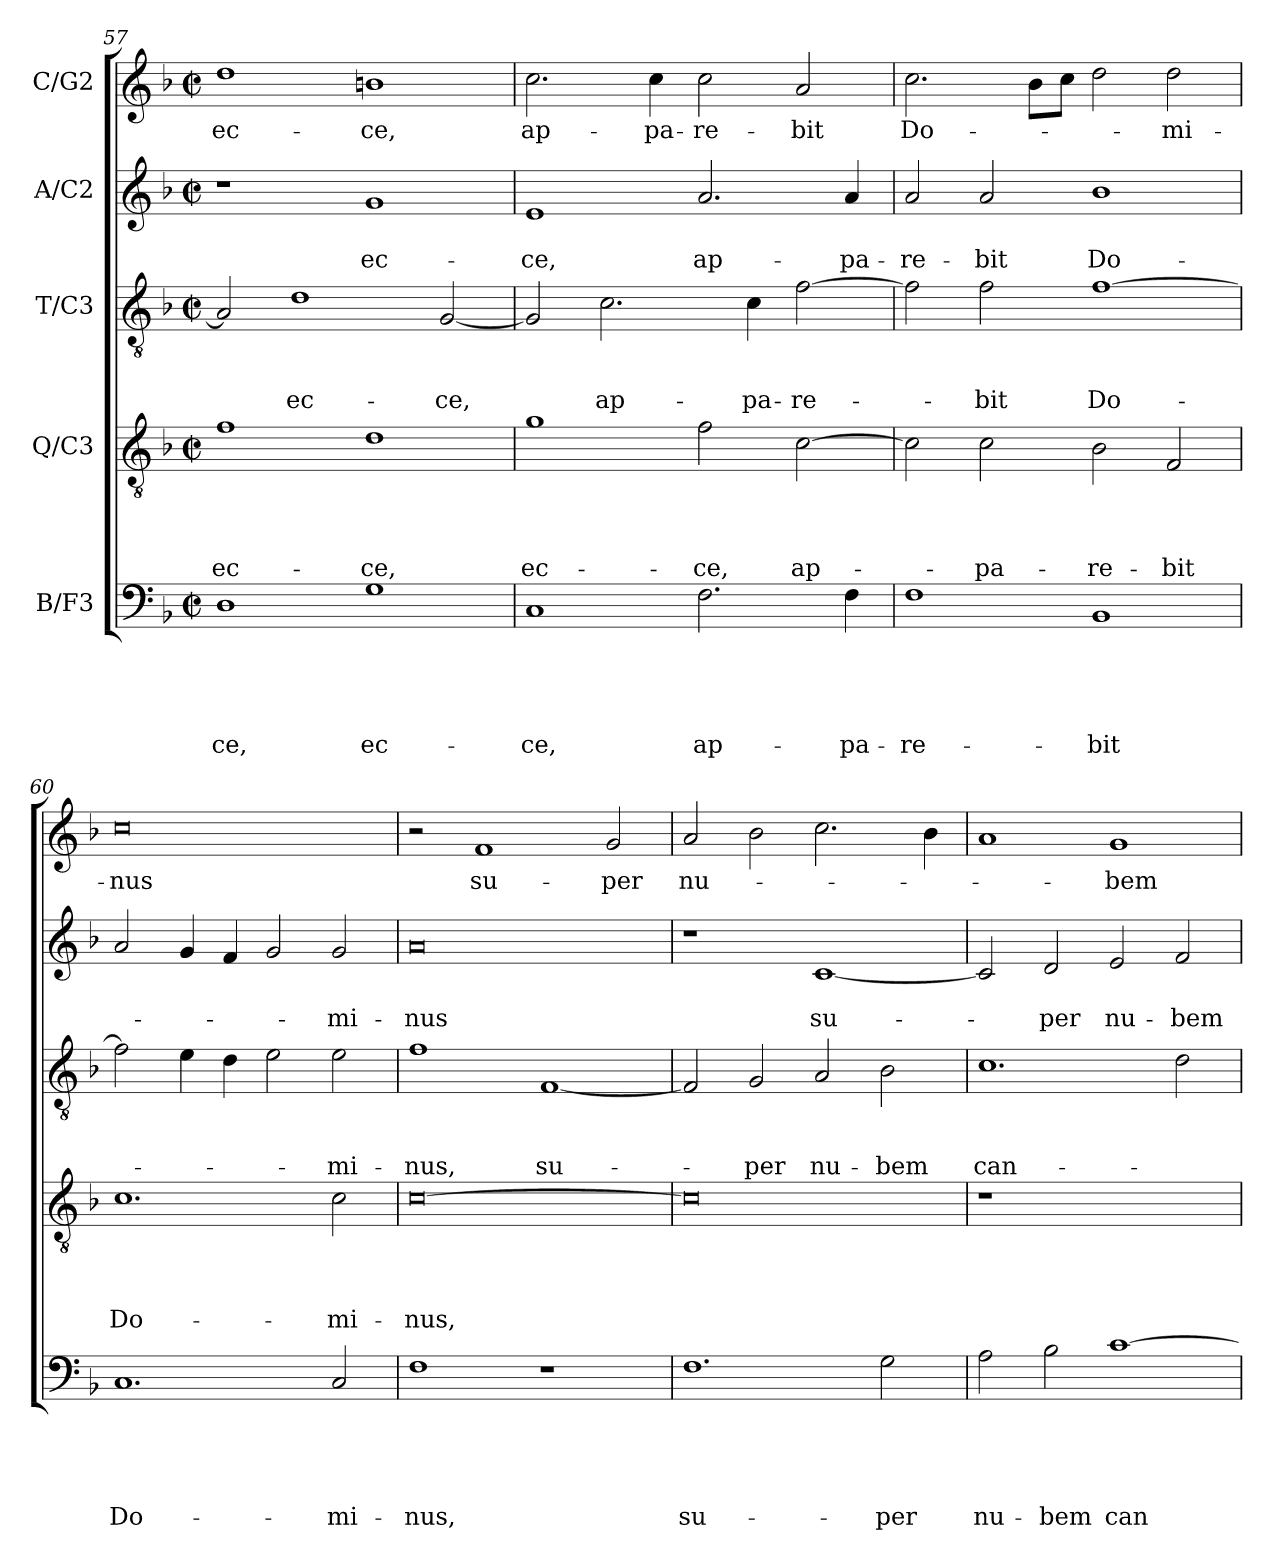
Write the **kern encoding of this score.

**kern	**text	**text	**text	**text	**text	**kern	**text	**text	**text	**text	**kern	**text	**text	**text	**kern	**text	**text	**kern	**text
*part5	*part5	*part5	*part5	*part5	*part5	*part4	*part4	*part4	*part4	*part4	*part3	*part3	*part3	*part3	*part2	*part2	*part2	*part1	*part1
*staff5	*staff5	*staff5	*staff5	*staff5	*staff5	*staff4	*staff4	*staff4	*staff4	*staff4	*staff3	*staff3	*staff3	*staff3	*staff2	*staff2	*staff2	*staff1	*staff1
*I"B/F3	*	*	*	*	*	*I"Q/C3	*	*	*	*	*I"T/C3	*	*	*	*I"A/C2	*	*	*I"C/G2	*
*clefF4	*	*	*	*	*	*clefGv2	*	*	*	*	*clefGv2	*	*	*	*clefG2	*	*	*clefG2	*
*k[b-]	*	*	*	*	*	*k[b-]	*	*	*	*	*k[b-]	*	*	*	*k[b-]	*	*	*k[b-]	*
*F:	*	*	*	*	*	*F:	*	*	*	*	*F:	*	*	*	*F:	*	*	*F:	*
*M2/2	*	*	*	*	*	*M2/2	*	*	*	*	*M2/2	*	*	*	*M2/2	*	*	*M2/2	*
*met(c|)	*	*	*	*	*	*met(c|)	*	*	*	*	*met(c|)	*	*	*	*met(c|)	*	*	*met(c|)	*
=57	=57	=57	=57	=57	=57	=57	=57	=57	=57	=57	=57	=57	=57	=57	=57	=57	=57	=57	=57
!	!	!	!	!	!LO:LY:b	!	!	!	!	!LO:LY:b	!	!	!	!	!	!	!	!	!LO:LY:b
1D	.	.	.	.	-ce,	1f	.	.	.	ec-	2A/]	.	.	.	1r	.	.	1dd	ec-
!	!	!	!	!	!	!	!	!	!	!	!	!	!	!LO:LY:b	!	!	!	!	!
.	.	.	.	.	.	.	.	.	.	.	1d	.	.	ec-	.	.	.	.	.
!	!	!	!	!	!LO:LY:b	!	!	!	!	!LO:LY:b	!	!	!	!	!	!	!LO:LY:b	!	!LO:LY:b
1G	.	.	.	.	ec-	1d	.	.	.	-ce,	.	.	.	.	1g	.	ec-	1bn	-ce,
!	!	!	!	!	!	!	!	!	!	!	!	!	!	!LO:LY:b	!	!	!	!	!
.	.	.	.	.	.	.	.	.	.	.	[2G/	.	.	-ce,	.	.	.	.	.
=58	=58	=58	=58	=58	=58	=58	=58	=58	=58	=58	=58	=58	=58	=58	=58	=58	=58	=58	=58
!	!	!	!	!	!LO:LY:b	!	!	!	!	!LO:LY:b	!	!	!	!	!	!	!LO:LY:b	!	!LO:LY:b
1C	.	.	.	.	-ce,	1g	.	.	.	ec-	2G/]	.	.	.	1e	.	-ce,	2.cc\	ap-
!	!	!	!	!	!	!	!	!	!	!	!	!	!	!LO:LY:b	!	!	!	!	!
.	.	.	.	.	.	.	.	.	.	.	2.c\	.	.	ap-	.	.	.	.	.
!	!	!	!	!	!	!	!	!	!	!	!	!	!	!	!	!	!	!	!LO:LY:b
.	.	.	.	.	.	.	.	.	.	.	.	.	.	.	.	.	.	4cc\	-pa-
!	!	!	!	!	!LO:LY:b	!	!	!	!	!LO:LY:b	!	!	!	!	!	!	!LO:LY:b	!	!LO:LY:b
2.F\	.	.	.	.	ap-	2f\	.	.	.	-ce,	.	.	.	.	2.a/	.	ap-	2cc\	-re-
!	!	!	!	!	!	!	!	!	!	!	!	!	!	!LO:LY:b	!	!	!	!	!
.	.	.	.	.	.	.	.	.	.	.	4c\	.	.	-pa-	.	.	.	.	.
!	!	!	!	!	!	!	!	!	!	!LO:LY:b	!	!	!	!LO:LY:b	!	!	!	!	!LO:LY:b
.	.	.	.	.	.	[2c\	.	.	.	ap-	[2f\	.	.	-re-	.	.	.	2a/	-bit
!	!	!	!	!	!LO:LY:b	!	!	!	!	!	!	!	!	!	!	!	!LO:LY:b	!	!
4F\	.	.	.	.	-pa-	.	.	.	.	.	.	.	.	.	4a/	.	-pa-	.	.
=59	=59	=59	=59	=59	=59	=59	=59	=59	=59	=59	=59	=59	=59	=59	=59	=59	=59	=59	=59
!	!	!	!	!	!LO:LY:b	!	!	!	!	!	!	!	!	!	!	!	!LO:LY:b	!	!LO:LY:b
1F	.	.	.	.	-re-	2c\]	.	.	.	.	2f\]	.	.	.	2a/	.	-re-	2.cc\	Do-
!	!	!	!	!	!	!	!	!	!	!LO:LY:b	!	!	!	!LO:LY:b	!	!	!LO:LY:b	!	!
.	.	.	.	.	.	2c\	.	.	.	-pa-	2f\	.	.	-bit	2a/	.	-bit	.	.
.	.	.	.	.	.	.	.	.	.	.	.	.	.	.	.	.	.	8b-\L	.
.	.	.	.	.	.	.	.	.	.	.	.	.	.	.	.	.	.	8cc\J	.
!	!	!	!	!	!LO:LY:b	!	!	!	!	!LO:LY:b	!	!	!	!LO:LY:b	!	!	!LO:LY:b	!	!
1BB-	.	.	.	.	-bit	2B-\	.	.	.	-re-	[1f	.	.	Do-	1b-	.	Do-	2dd\	.
!	!	!	!	!	!	!	!	!	!	!LO:LY:b	!	!	!	!	!	!	!	!	!LO:LY:b
.	.	.	.	.	.	2F/	.	.	.	-bit	.	.	.	.	.	.	.	2dd\	-mi-
=60	=60	=60	=60	=60	=60	=60	=60	=60	=60	=60	=60	=60	=60	=60	=60	=60	=60	=60	=60
!	!	!	!	!	!LO:LY:b	!	!	!	!	!LO:LY:b	!	!	!	!	!	!	!	!	!LO:LY:b
1.C	.	.	.	.	Do-	1.c	.	.	.	Do-	2f\]	.	.	.	2a/	.	.	0cc	-nus
.	.	.	.	.	.	.	.	.	.	.	4e\	.	.	.	4g/	.	.	.	.
.	.	.	.	.	.	.	.	.	.	.	4d\	.	.	.	4f/	.	.	.	.
.	.	.	.	.	.	.	.	.	.	.	2e\	.	.	.	2g/	.	.	.	.
!	!	!	!	!	!LO:LY:b	!	!	!	!	!LO:LY:b	!	!	!	!LO:LY:b	!	!	!LO:LY:b	!	!
2C/	.	.	.	.	-mi-	2c\	.	.	.	-mi-	2e\	.	.	-mi-	2g/	.	-mi-	.	.
!!LO:PB:g=z
=61	=61	=61	=61	=61	=61	=61	=61	=61	=61	=61	=61	=61	=61	=61	=61	=61	=61	=61	=61
!	!	!	!	!	!LO:LY:b	!	!	!	!	!LO:LY:b	!	!	!	!LO:LY:b	!	!	!LO:LY:b	!	!
1F	.	.	.	.	-nus,	[0c	.	.	.	-nus,	1f	.	.	-nus,	0a	.	-nus	2r	.
!	!	!	!	!	!	!	!	!	!	!	!	!	!	!	!	!	!	!	!LO:LY:b
.	.	.	.	.	.	.	.	.	.	.	.	.	.	.	.	.	.	1f	su-
!	!	!	!	!	!	!	!	!	!	!	!	!	!	!LO:LY:b	!	!	!	!	!
1r	.	.	.	.	.	.	.	.	.	.	[1F	.	.	su-	.	.	.	.	.
!	!	!	!	!	!	!	!	!	!	!	!	!	!	!	!	!	!	!	!LO:LY:b
.	.	.	.	.	.	.	.	.	.	.	.	.	.	.	.	.	.	2g/	-per
=62	=62	=62	=62	=62	=62	=62	=62	=62	=62	=62	=62	=62	=62	=62	=62	=62	=62	=62	=62
!	!	!	!	!	!LO:LY:b	!	!	!	!	!	!	!	!	!	!	!	!	!	!LO:LY:b
1.F	.	.	.	.	su-	0c]	.	.	.	.	2F/]	.	.	.	1r	.	.	2a/	nu-
!	!	!	!	!	!	!	!	!	!	!	!	!	!	!LO:LY:b	!	!	!	!	!
.	.	.	.	.	.	.	.	.	.	.	2G/	.	.	-per	.	.	.	2b-\	.
!	!	!	!	!	!	!	!	!	!	!	!	!	!	!LO:LY:b	!	!	!LO:LY:b	!	!
.	.	.	.	.	.	.	.	.	.	.	2A/	.	.	nu-	[1c	.	su-	2.cc\	.
!	!	!	!	!	!LO:LY:b	!	!	!	!	!	!	!	!	!LO:LY:b	!	!	!	!	!
2G\	.	.	.	.	-per	.	.	.	.	.	2B-\	.	.	-bem	.	.	.	.	.
.	.	.	.	.	.	.	.	.	.	.	.	.	.	.	.	.	.	4b-\	.
=63	=63	=63	=63	=63	=63	=63	=63	=63	=63	=63	=63	=63	=63	=63	=63	=63	=63	=63	=63
!	!	!	!	!	!LO:LY:b	!	!	!	!	!	!	!	!	!LO:LY:b	!	!	!	!	!
2A\	.	.	.	.	nu-	1r	.	.	.	.	1.c	.	.	can-	2c/]	.	.	1a	.
!	!	!	!	!	!LO:LY:b	!	!	!	!	!	!	!	!	!	!	!	!LO:LY:b	!	!
2B-\	.	.	.	.	-bem	.	.	.	.	.	.	.	.	.	2d/	.	-per	.	.
!	!	!	!	!	!LO:LY:b	!	!	!	!	!	!	!	!	!	!	!	!LO:LY:b	!	!LO:LY:b
[1c	.	.	.	.	can-	1ryy	.	.	.	.	.	.	.	.	2e/	.	nu-	1g	-bem
!	!	!	!	!	!	!	!	!	!	!	!	!	!	!	!	!	!LO:LY:b	!	!
.	.	.	.	.	.	.	.	.	.	.	2d\	.	.	.	2f/	.	-bem	.	.
=	=	=	=	=	=	=	=	=	=	=	=	=	=	=	=	=	=	=	=
*-	*-	*-	*-	*-	*-	*-	*-	*-	*-	*-	*-	*-	*-	*-	*-	*-	*-	*-	*-
